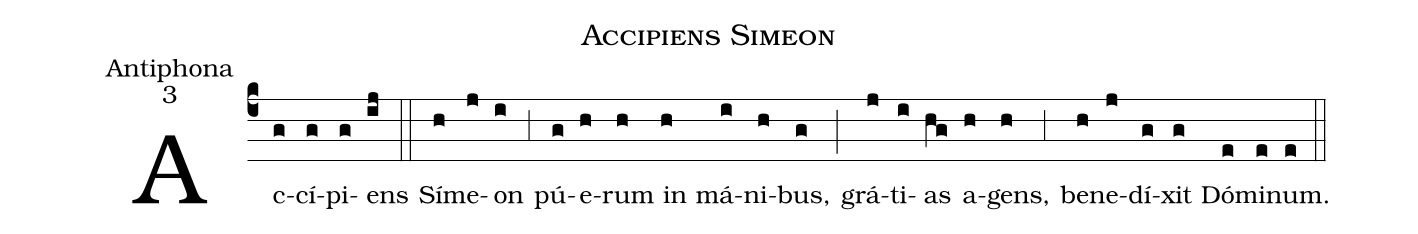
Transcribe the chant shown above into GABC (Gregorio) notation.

name:Accipiens Simeon;
office-part:Antiphona;
mode:3;
%%
(c4) Ac(g)cí(g)pi(g)ens(ij) (::) Sí(h)me(j)on(i) (;3) pú(g)e(h)rum(h) in(h) má(i)ni(h)bus,(g) (;) grá(j)ti(i)as(hg) a(h)gens,(h) (;3) be(h)ne(j)dí(g)xit(g) Dó(e)mi(e)num.(e) (::)
